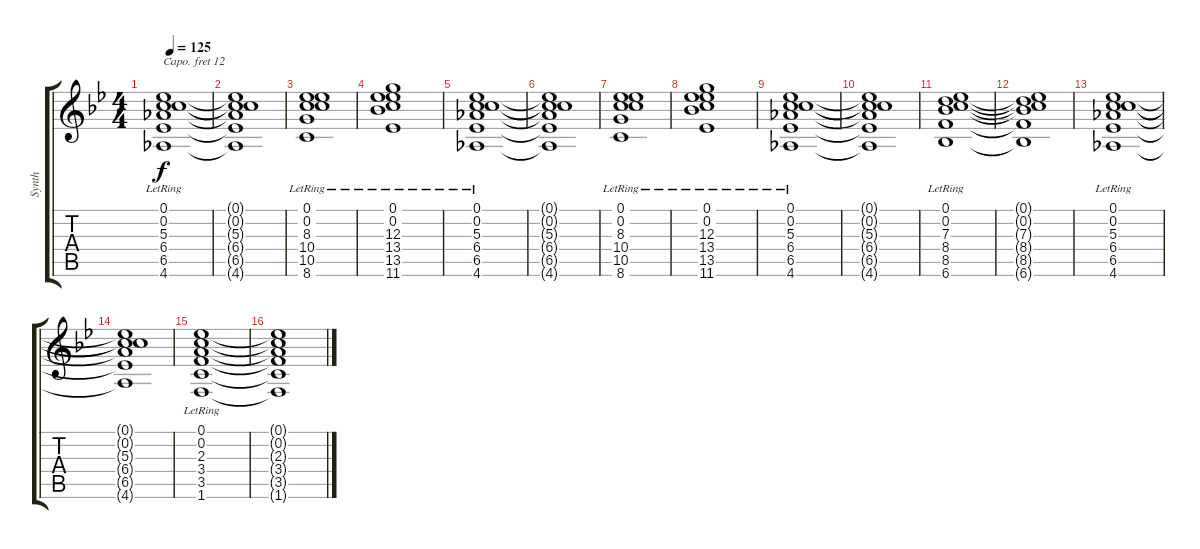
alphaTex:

\track ("Synth" "Synth") {instrument pad2warm}
\staff {score tabs}
\capo 12
\tuning (Eb4 C4 G3 D3 A2 E2) {hide}
\ts (4 4)
\tempo 125
\clef g2
\ks bb
(0.1{lr} 0.2{lr} 5.3{lr} 6.4{lr} 6.5{lr} 4.6{lr}).1{dy f} |
(0.1{t} 0.2{t} 5.3{t} 6.4{t} 6.5{t} 4.6{t}).1 |
(0.1{lr} 0.2{lr} 8.3{lr} 10.4{lr} 10.5{lr} 8.6{lr}).1 |
(0.1{lr} 0.2{lr} 12.3{lr} 13.4{lr} 13.5{lr} 11.6{lr}).1 |
(0.1{lr} 0.2{lr} 5.3{lr} 6.4{lr} 6.5{lr} 4.6{lr}).1 |
(0.1{t} 0.2{t} 5.3{t} 6.4{t} 6.5{t} 4.6{t}).1 |
(0.1{lr} 0.2{lr} 8.3{lr} 10.4{lr} 10.5{lr} 8.6{lr}).1 |
(0.1{lr} 0.2{lr} 12.3{lr} 13.4{lr} 13.5{lr} 11.6{lr}).1 |
(0.1{lr} 0.2{lr} 5.3{lr} 6.4{lr} 6.5{lr} 4.6{lr}).1 |
(0.1{t} 0.2{t} 5.3{t} 6.4{t} 6.5{t} 4.6{t}).1 |
(0.1{lr} 0.2{lr} 7.3{lr} 8.4{lr} 8.5{lr} 6.6{lr}).1 |
(0.1{t} 0.2{t} 7.3{t} 8.4{t} 8.5{t} 6.6{t}).1 |
(0.1{lr} 0.2{lr} 5.3{lr} 6.4{lr} 6.5{lr} 4.6{lr}).1 |
(0.1{t} 0.2{t} 5.3{t} 6.4{t} 6.5{t} 4.6{t}).1 |
(0.1{lr} 0.2{lr} 2.3{lr} 3.4{lr} 3.5{lr} 1.6{lr}).1 |
(0.1{t} 0.2{t} 2.3{t} 3.4{t} 3.5{t} 1.6{t}).1
